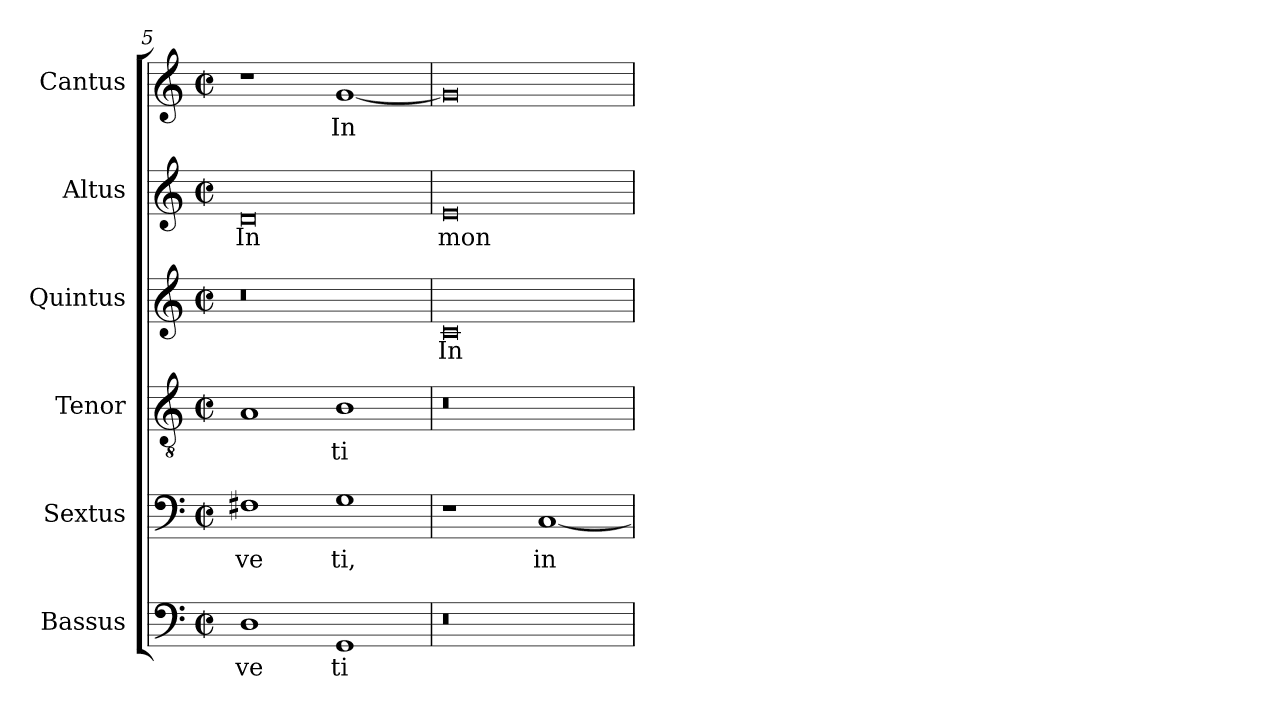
**kern	**text	**kern	**text	**kern	**text	**kern	**text	**kern	**text	**kern	**text
*part6	*part6	*part5	*part5	*part4	*part4	*part3	*part3	*part2	*part2	*part1	*part1
*staff6	*staff6	*staff5	*staff5	*staff4	*staff4	*staff3	*staff3	*staff2	*staff2	*staff1	*staff1
*I"Bassus	*	*I"Sextus	*	*I"Tenor	*	*I"Quintus	*	*I"Altus	*	*I"Cantus	*
*clefF4	*	*clefF4	*	*clefGv2	*	*clefG2	*	*clefG2	*	*clefG2	*
*k[]	*	*k[]	*	*k[]	*	*k[]	*	*k[]	*	*k[]	*
*C:	*	*C:	*	*C:	*	*C:	*	*C:	*	*C:	*
*M2/2	*	*M2/2	*	*M2/2	*	*M2/2	*	*M2/2	*	*M2/2	*
*met(c|)	*	*met(c|)	*	*met(c|)	*	*met(c|)	*	*met(c|)	*	*met(c|)	*
=5	=5	=5	=5	=5	=5	=5	=5	=5	=5	=5	=5
!	!LO:LY:b:cj	!	!LO:LY:b:cj	!	!LO:LY:b:cj	!	!	!	!LO:LY:b:cj	!	!
1D	ve	1F#X	ve	1A	.	0r	.	0d	In	1r	.
!	!LO:LY:b:cj	!	!LO:LY:b:cj	!	!LO:LY:b:cj	!	!	!	!	!	!LO:LY:b:cj
1GG	ti	1G	ti,	1B	ti	.	.	.	.	[<1g	In
=6	=6	=6	=6	=6	=6	=6	=6	=6	=6	=6	=6
!	!	!	!	!	!	!	!LO:LY:b:cj	!	!LO:LY:b:cj	!	!LO:LY:b:cj
0r	.	1r	.	0r	.	0c	In	0e	mon	0g]	.
!	!	!	!LO:LY:b:cj	!	!	!	!	!	!	!	!
.	.	[<1C	in	.	.	.	.	.	.	.	.
=	=	=	=	=	=	=	=	=	=	=	=
*-	*-	*-	*-	*-	*-	*-	*-	*-	*-	*-	*-
